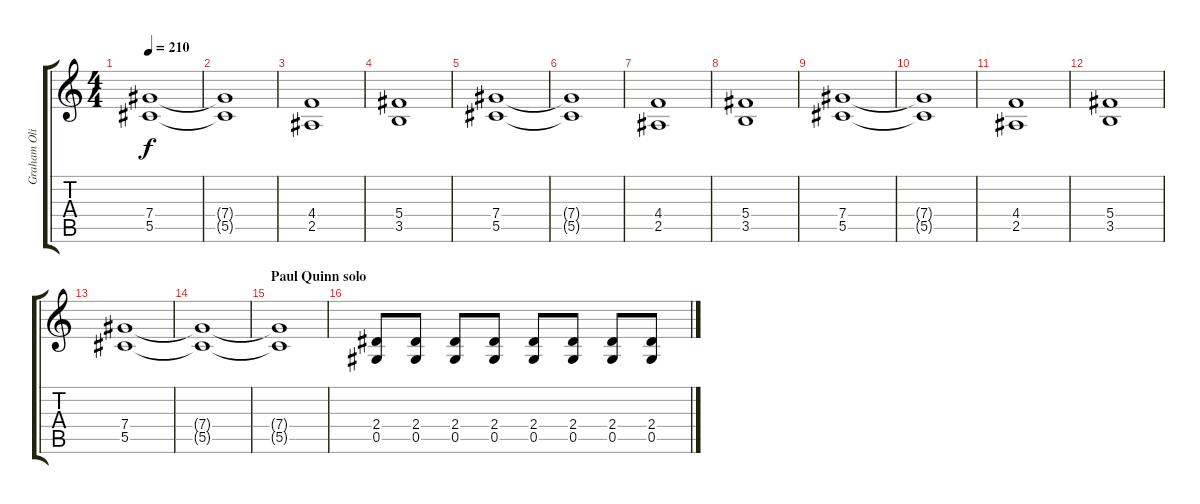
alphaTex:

\track ("Graham Oliver" "Graham Oli") {instrument distortionguitar}
\staff {score tabs}
\tuning (Eb4 Bb3 Gb3 Db3 Ab2 Eb2) {hide}
\ts (4 4)
\tempo 210
\clef g2
\ks c
(7.4 5.5).1{dy f} |
(7.4{t} 5.5{t}).1 |
(4.4 2.5).1 |
(5.4 3.5).1 |
(7.4 5.5).1 |
(7.4{t} 5.5{t}).1 |
(4.4 2.5).1 |
(5.4 3.5).1 |
(7.4 5.5).1 |
(7.4{t} 5.5{t}).1 |
(4.4 2.5).1 |
(5.4 3.5).1 |
(7.4 5.5).1 |
(7.4{t} 5.5{t}).1 |
\section ("" "Paul Quinn solo")
(7.4{t} 5.5{t}).1 |
(2.4 0.5).8 (2.4 0.5).8 (2.4 0.5).8 (2.4 0.5).8 (2.4 0.5).8 (2.4 0.5).8 (2.4 0.5).8 (2.4 0.5).8
